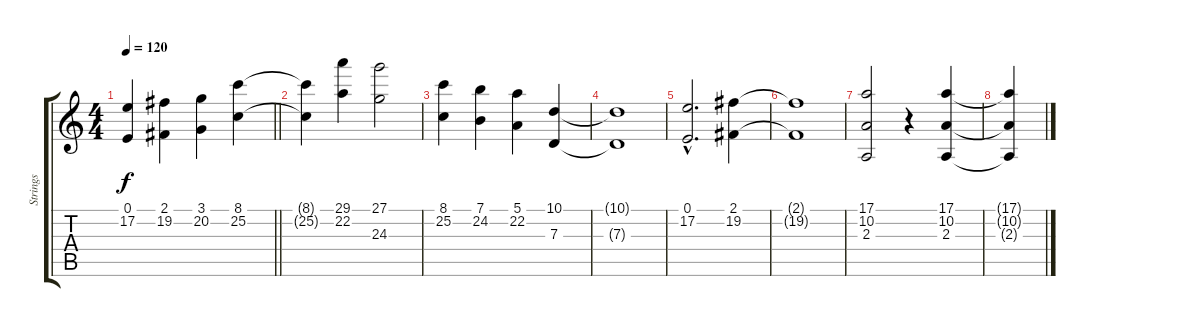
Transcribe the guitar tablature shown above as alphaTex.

\track ("Strings" "Strings") {instrument stringensemble1}
\staff {score tabs}
\tuning (E4 B3 G3 D3 A2 E2) {hide}
\ts (4 4)
\tempo 120
\clef g2
\barLineRight lightlight
\ks c
(0.1 17.2).4{dy f} (2.1 19.2).4 (3.1 20.2).4 (8.1 25.2).4 |
(8.1{t} 25.2{t}).4 (29.1 22.2).4 (27.1 24.3).2 |
(8.1 25.2).4 (7.1 24.2).4 (5.1 22.2).4 (10.1 7.3).4 |
(10.1{t} 7.3{t}).1 |
(0.1{hac} 17.2{hac}).2{d} (2.1 19.2).4 |
(2.1{t} 19.2{t}).1 |
(17.1 10.2 2.3).2 r.4 (17.1 10.2 2.3).4 |
(17.1{t} 10.2{t} 2.3{t}).4
